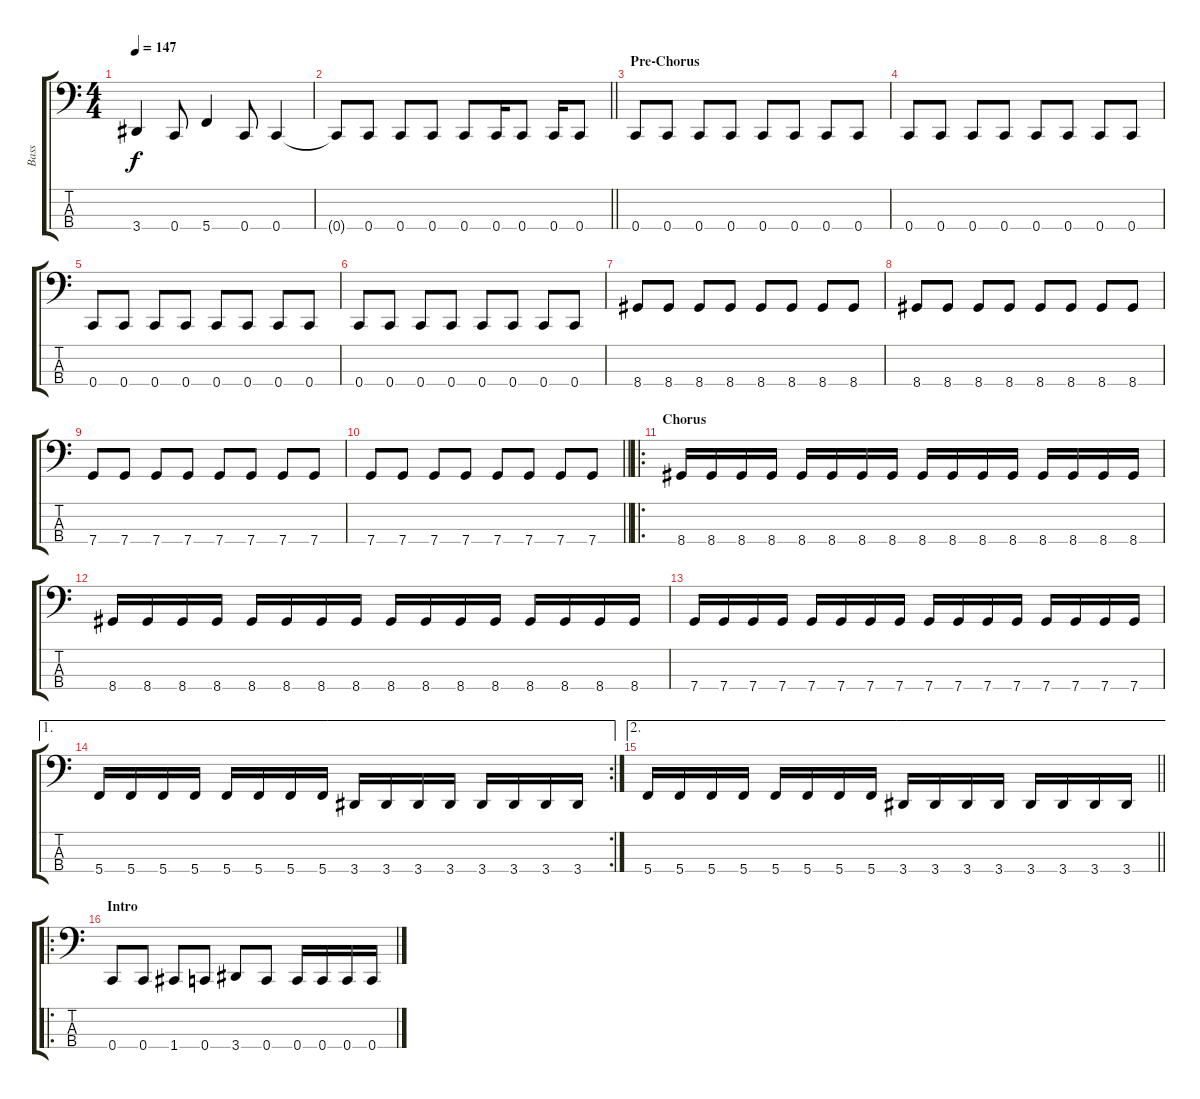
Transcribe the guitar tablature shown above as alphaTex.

\track ("Bass" "Bass") {instrument electricbasspick}
\staff {score tabs}
\tuning (F2 C2 G1 C1) {hide}
\ts (4 4)
\tempo 147
\clef f4
\ks c
3.4.4{dy f} 0.4.8 5.4.4 0.4.8 0.4.4 |
\barLineRight lightlight
0.4{t}.8 0.4.8 0.4.8 0.4.8 0.4.8 0.4.16 0.4.8 0.4.16 0.4.8 |
\section ("" "Pre-Chorus")
0.4.8 0.4.8 0.4.8 0.4.8 0.4.8 0.4.8 0.4.8 0.4.8 |
0.4.8 0.4.8 0.4.8 0.4.8 0.4.8 0.4.8 0.4.8 0.4.8 |
0.4.8 0.4.8 0.4.8 0.4.8 0.4.8 0.4.8 0.4.8 0.4.8 |
0.4.8 0.4.8 0.4.8 0.4.8 0.4.8 0.4.8 0.4.8 0.4.8 |
8.4.8 8.4.8 8.4.8 8.4.8 8.4.8 8.4.8 8.4.8 8.4.8 |
8.4.8 8.4.8 8.4.8 8.4.8 8.4.8 8.4.8 8.4.8 8.4.8 |
7.4.8 7.4.8 7.4.8 7.4.8 7.4.8 7.4.8 7.4.8 7.4.8 |
\barLineRight lightlight
7.4.8 7.4.8 7.4.8 7.4.8 7.4.8 7.4.8 7.4.8 7.4.8 |
\ro
\section ("" "Chorus")
8.4.16 8.4.16 8.4.16 8.4.16 8.4.16 8.4.16 8.4.16 8.4.16 8.4.16 8.4.16 8.4.16 8.4.16 8.4.16 8.4.16 8.4.16 8.4.16 |
8.4.16 8.4.16 8.4.16 8.4.16 8.4.16 8.4.16 8.4.16 8.4.16 8.4.16 8.4.16 8.4.16 8.4.16 8.4.16 8.4.16 8.4.16 8.4.16 |
7.4.16 7.4.16 7.4.16 7.4.16 7.4.16 7.4.16 7.4.16 7.4.16 7.4.16 7.4.16 7.4.16 7.4.16 7.4.16 7.4.16 7.4.16 7.4.16 |
\ae 1
\rc 2
5.4.16 5.4.16 5.4.16 5.4.16 5.4.16 5.4.16 5.4.16 5.4.16 3.4.16 3.4.16 3.4.16 3.4.16 3.4.16 3.4.16 3.4.16 3.4.16 |
\ae 2
\barLineRight lightlight
5.4.16 5.4.16 5.4.16 5.4.16 5.4.16 5.4.16 5.4.16 5.4.16 3.4.16 3.4.16 3.4.16 3.4.16 3.4.16 3.4.16 3.4.16 3.4.16 |
\ro
\section ("" "Intro")
0.4.8 0.4.8 1.4.8 0.4.8 3.4.8 0.4.8 0.4.16 0.4.16 0.4.16 0.4.16
